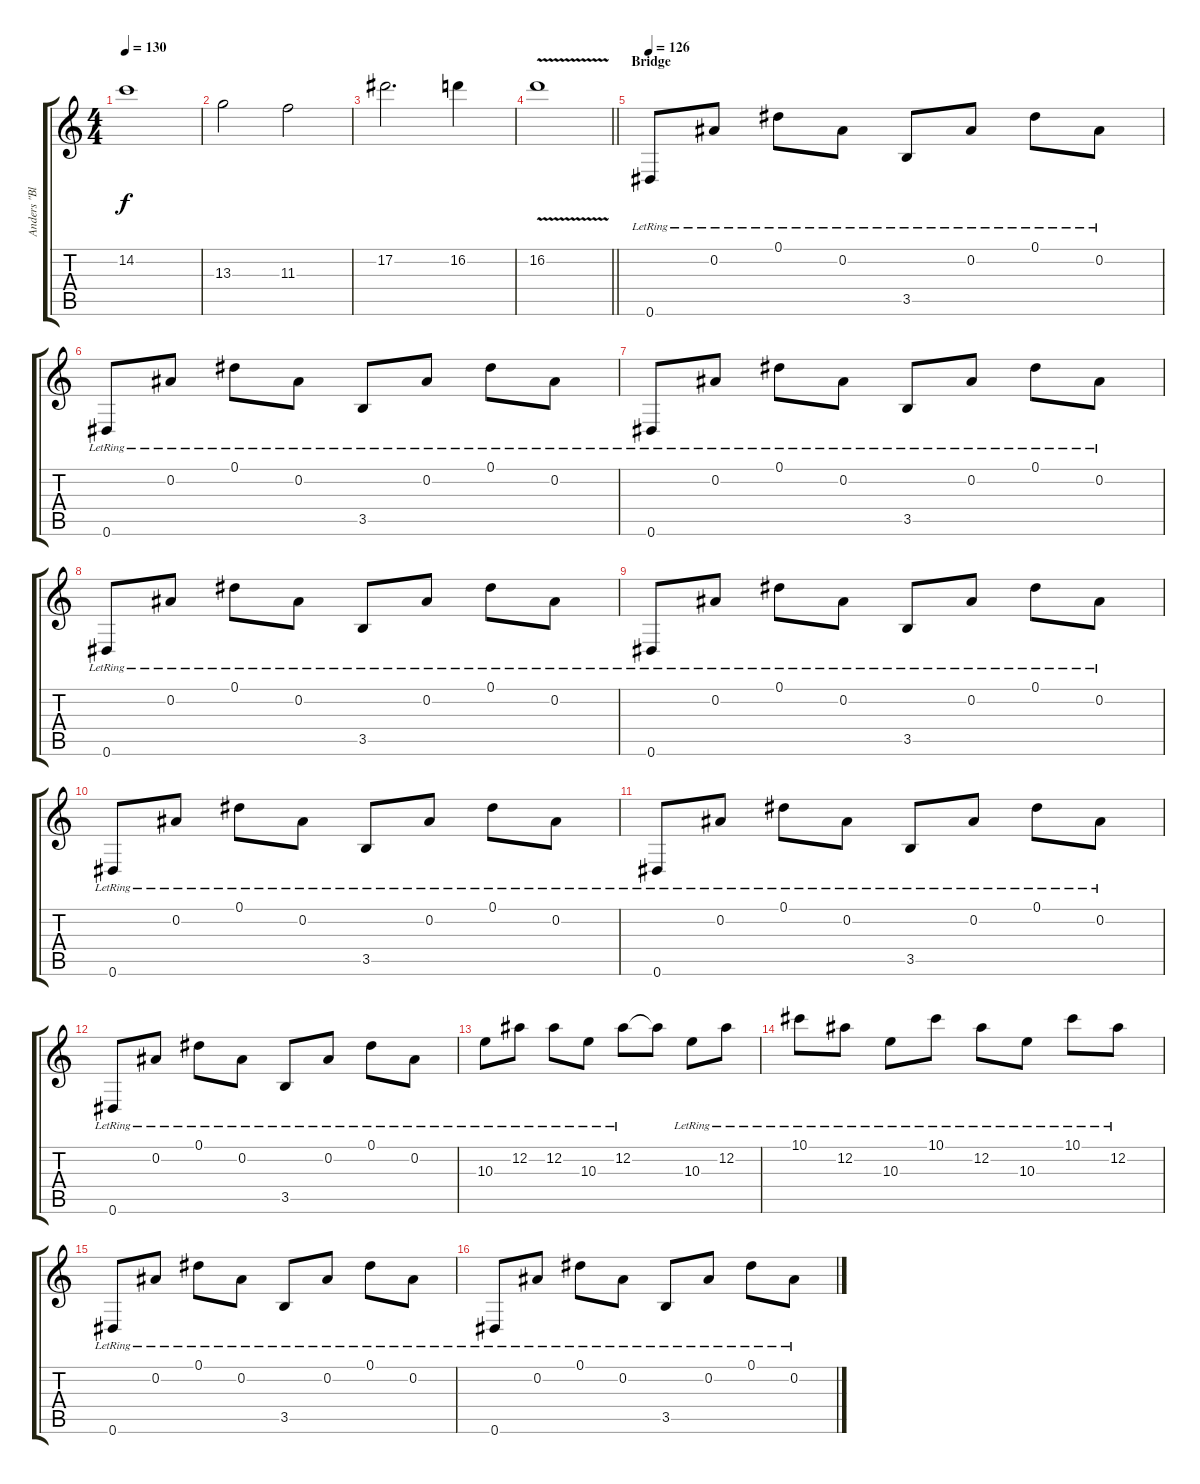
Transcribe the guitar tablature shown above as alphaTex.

\track ("Anders \"Blakkheim\" Nyström" "Anders \"Bl") {instrument distortionguitar}
\staff {score tabs}
\tuning (Eb4 Bb3 Gb3 Db3 Ab2 Eb2) {hide}
\ts (4 4)
\tempo 130
\clef g2
\ks c
14.2.1{dy f} |
13.3.2 11.3.2 |
17.2.2{d} 16.2.4 |
\barLineRight lightlight
16.2{v}.1 |
\section ("" "Bridge ")
\tempo 126
0.6{lr}.8{instrument electricguitarclean} 0.2{lr}.8 0.1{lr}.8 0.2{lr}.8 3.5{lr}.8 0.2{lr}.8 0.1{lr}.8 0.2{lr}.8 |
0.6{lr}.8 0.2{lr}.8 0.1{lr}.8 0.2{lr}.8 3.5{lr}.8 0.2{lr}.8 0.1{lr}.8 0.2{lr}.8 |
0.6{lr}.8 0.2{lr}.8 0.1{lr}.8 0.2{lr}.8 3.5{lr}.8 0.2{lr}.8 0.1{lr}.8 0.2{lr}.8 |
0.6{lr}.8 0.2{lr}.8 0.1{lr}.8 0.2{lr}.8 3.5{lr}.8 0.2{lr}.8 0.1{lr}.8 0.2{lr}.8 |
0.6{lr}.8 0.2{lr}.8 0.1{lr}.8 0.2{lr}.8 3.5{lr}.8 0.2{lr}.8 0.1{lr}.8 0.2{lr}.8 |
0.6{lr}.8 0.2{lr}.8 0.1{lr}.8 0.2{lr}.8 3.5{lr}.8 0.2{lr}.8 0.1{lr}.8 0.2{lr}.8 |
0.6{lr}.8 0.2{lr}.8 0.1{lr}.8 0.2{lr}.8 3.5{lr}.8 0.2{lr}.8 0.1{lr}.8 0.2{lr}.8 |
0.6{lr}.8 0.2{lr}.8 0.1{lr}.8 0.2{lr}.8 3.5{lr}.8 0.2{lr}.8 0.1{lr}.8 0.2{lr}.8 |
10.3{lr}.8{instrument electricguitarjazz} 12.2{lr}.8 12.2{lr}.8 10.3{lr}.8 12.2{lr}.8 12.2{t}.8 10.3{lr}.8 12.2{lr}.8 |
10.1{lr}.8 12.2{lr}.8 10.3{lr}.8 10.1{lr}.8 12.2{lr}.8 10.3{lr}.8 10.1{lr}.8 12.2{lr}.8 |
0.6{lr}.8{instrument electricguitarclean} 0.2{lr}.8 0.1{lr}.8 0.2{lr}.8 3.5{lr}.8 0.2{lr}.8 0.1{lr}.8 0.2{lr}.8 |
0.6{lr}.8 0.2{lr}.8 0.1{lr}.8 0.2{lr}.8 3.5{lr}.8 0.2{lr}.8 0.1{lr}.8 0.2{lr}.8
